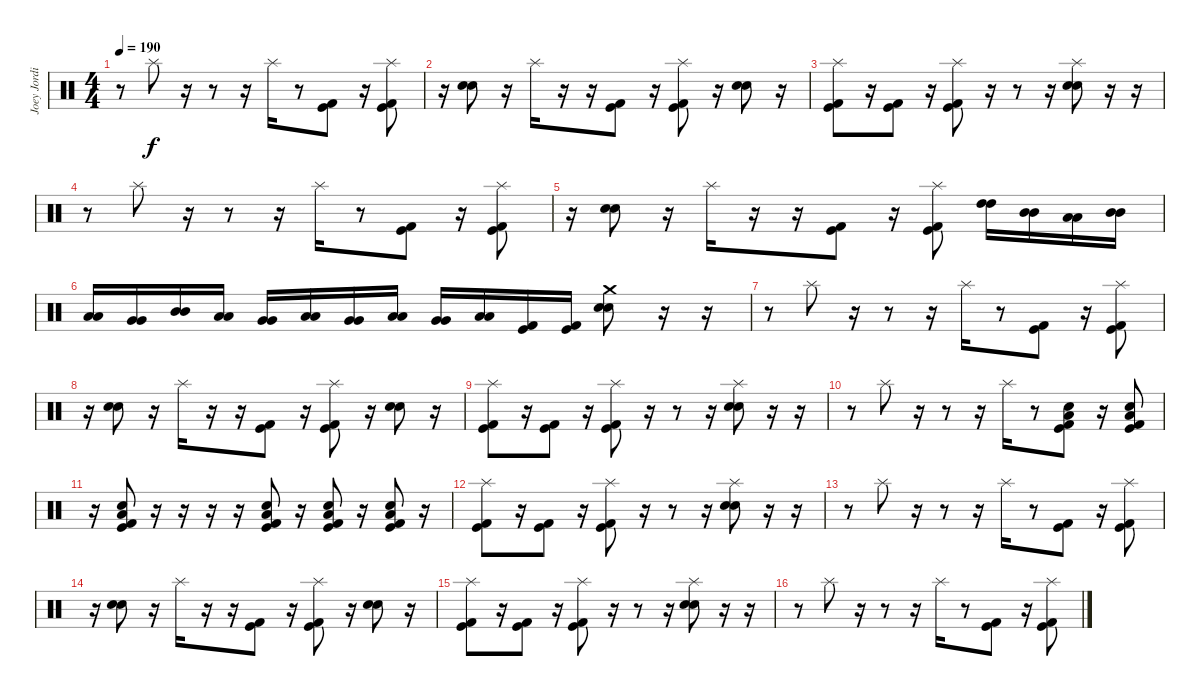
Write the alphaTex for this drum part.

\track ("Joey Jordison" "Joey Jordi") {instrument percussion}
\staff {score}
\articulation defaults
\ts (4 4)
\tempo 190
\clef neutral
\ks c
r.8{dy f} "Splash (hit)".8 r.16 r.8 r.16 "Splash (hit)".16 r.8 ("Kick (hit) 2" "Kick (hit)").8 r.16 ("Splash (hit)" "Kick (hit) 2" "Kick (hit)").8 |
r.16 ("Electric Snare (hit)" "Electric Snare (hit)").8 r.16 "Splash (hit)".16 r.16 r.16 ("Kick (hit) 2" "Kick (hit)").8 r.16 ("Splash (hit)" "Kick (hit) 2" "Kick (hit)").8 r.16 ("Electric Snare (hit)" "Electric Snare (hit)").8 r.16 |
("Splash (hit)" "Kick (hit) 2" "Kick (hit)").8 r.16 ("Kick (hit) 2" "Kick (hit)").8 r.16 ("Splash (hit)" "Kick (hit)" "Kick (hit) 2").8 r.16 r.8 r.16 ("Splash (hit)" "Electric Snare (hit)" "Electric Snare (hit)").8 r.16 r.16 |
r.8 "Splash (hit)".8 r.16 r.8 r.16 "Splash (hit)".16 r.8 ("Kick (hit) 2" "Kick (hit)").8 r.16 ("Splash (hit)" "Kick (hit) 2" "Kick (hit)").8 |
r.16 ("Electric Snare (hit)" "Electric Snare (hit)").8 r.16 "Splash (hit)".16 r.16 r.16 ("Kick (hit) 2" "Kick (hit)").8 r.16 ("Splash (hit)" "Kick (hit) 2" "Kick (hit)").8 ("High Tom (hit)" "High Tom (hit)").16 ("Mid Tom (hit)" "Mid Tom (hit)").16 ("Low Tom (hit)" "Low Tom (hit)").16 ("Mid Tom (hit)" "Mid Tom (hit)").16 |
("Low Tom (hit)" "Low Tom (hit)").16 ("Very Low Tom (hit)" "Very Low Tom (hit)").16 ("Mid Tom (hit)" "Mid Tom (hit)").16 ("Low Tom (hit)" "Low Tom (hit)").16 ("Very Low Tom (hit)" "Very Low Tom (hit)").16 ("Low Tom (hit)" "Low Tom (hit)").16 ("Very Low Tom (hit)" "Very Low Tom (hit)").16 ("Low Floor Tom (hit)" "Low Floor Tom (hit)").16 ("Very Low Tom (hit)" "Very Low Tom (hit)").16 ("Low Floor Tom (hit)" "Low Floor Tom (hit)").16 ("Kick (hit) 2" "Kick (hit)").16 ("Kick (hit)" "Kick (hit) 2").16 ("Crash medium (hit)" "Electric Snare (hit)" "Electric Snare (hit)").8 r.16 r.16 |
r.8 "Splash (hit)".8 r.16 r.8 r.16 "Splash (hit)".16 r.8 ("Kick (hit) 2" "Kick (hit)").8 r.16 ("Splash (hit)" "Kick (hit) 2" "Kick (hit)").8 |
r.16 ("Electric Snare (hit)" "Electric Snare (hit)").8 r.16 "Splash (hit)".16 r.16 r.16 ("Kick (hit) 2" "Kick (hit)").8 r.16 ("Splash (hit)" "Kick (hit) 2" "Kick (hit)").8 r.16 ("Electric Snare (hit)" "Electric Snare (hit)").8 r.16 |
("Splash (hit)" "Kick (hit) 2" "Kick (hit)").8 r.16 ("Kick (hit) 2" "Kick (hit)").8 r.16 ("Splash (hit)" "Kick (hit)" "Kick (hit) 2").8 r.16 r.8 r.16 ("Splash (hit)" "Electric Snare (hit)" "Electric Snare (hit)").8 r.16 r.16 |
r.8 "Splash (hit)".8 r.16 r.8 r.16 "Splash (hit)".16 r.8 ("Electric Snare (hit)" "Low Floor Tom (hit)" "Kick (hit) 2" "Kick (hit)").8 r.16 ("Electric Snare (hit)" "Low Floor Tom (hit)" "Kick (hit) 2" "Kick (hit)").8 |
r.16 ("Electric Snare (hit)" "Low Floor Tom (hit)" "Kick (hit)" "Kick (hit) 2").8 r.16 r.16 r.16 r.16 ("Low Floor Tom (hit)" "Electric Snare (hit)" "Kick (hit) 2" "Kick (hit)").8 r.16 ("Low Floor Tom (hit)" "Electric Snare (hit)" "Kick (hit) 2" "Kick (hit)").8 r.16 ("Electric Snare (hit)" "Low Floor Tom (hit)" "Kick (hit) 2" "Kick (hit)").8 r.16 |
("Splash (hit)" "Kick (hit) 2" "Kick (hit)").8 r.16 ("Kick (hit) 2" "Kick (hit)").8 r.16 ("Splash (hit)" "Kick (hit)" "Kick (hit) 2").8 r.16 r.8 r.16 ("Splash (hit)" "Electric Snare (hit)" "Electric Snare (hit)").8 r.16 r.16 |
r.8 "Splash (hit)".8 r.16 r.8 r.16 "Splash (hit)".16 r.8 ("Kick (hit) 2" "Kick (hit)").8 r.16 ("Splash (hit)" "Kick (hit) 2" "Kick (hit)").8 |
r.16 ("Electric Snare (hit)" "Electric Snare (hit)").8 r.16 "Splash (hit)".16 r.16 r.16 ("Kick (hit) 2" "Kick (hit)").8 r.16 ("Splash (hit)" "Kick (hit) 2" "Kick (hit)").8 r.16 ("Electric Snare (hit)" "Electric Snare (hit)").8 r.16 |
("Splash (hit)" "Kick (hit) 2" "Kick (hit)").8 r.16 ("Kick (hit) 2" "Kick (hit)").8 r.16 ("Splash (hit)" "Kick (hit)" "Kick (hit) 2").8 r.16 r.8 r.16 ("Splash (hit)" "Electric Snare (hit)" "Electric Snare (hit)").8 r.16 r.16 |
r.8 "Splash (hit)".8 r.16 r.8 r.16 "Splash (hit)".16 r.8 ("Kick (hit) 2" "Kick (hit)").8 r.16 ("Splash (hit)" "Kick (hit) 2" "Kick (hit)").8
